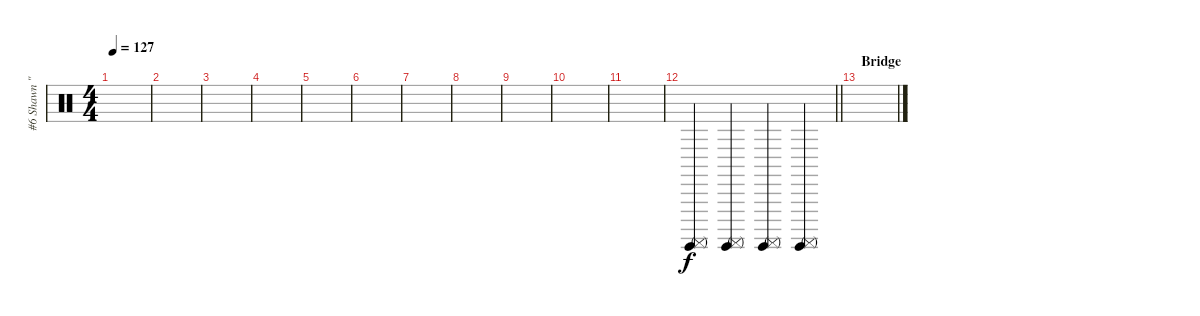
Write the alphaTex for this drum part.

\track ("#6 Shawn \"Clown\" Crahan" "#6 Shawn \"") {instrument percussion}
\staff {score}
\articulation defaults
\ts (4 4)
\tempo 127
\clef neutral
\ks c
|
|
|
|
|
|
|
|
|
|
|
\barLineRight lightlight
("Surdo (mute)" "Surdo (hit)").4 ("Surdo (mute)" "Surdo (hit)").4 ("Surdo (mute)" "Surdo (hit)").4 ("Surdo (mute)" "Surdo (hit)").4 |
\section ("" "Bridge")
